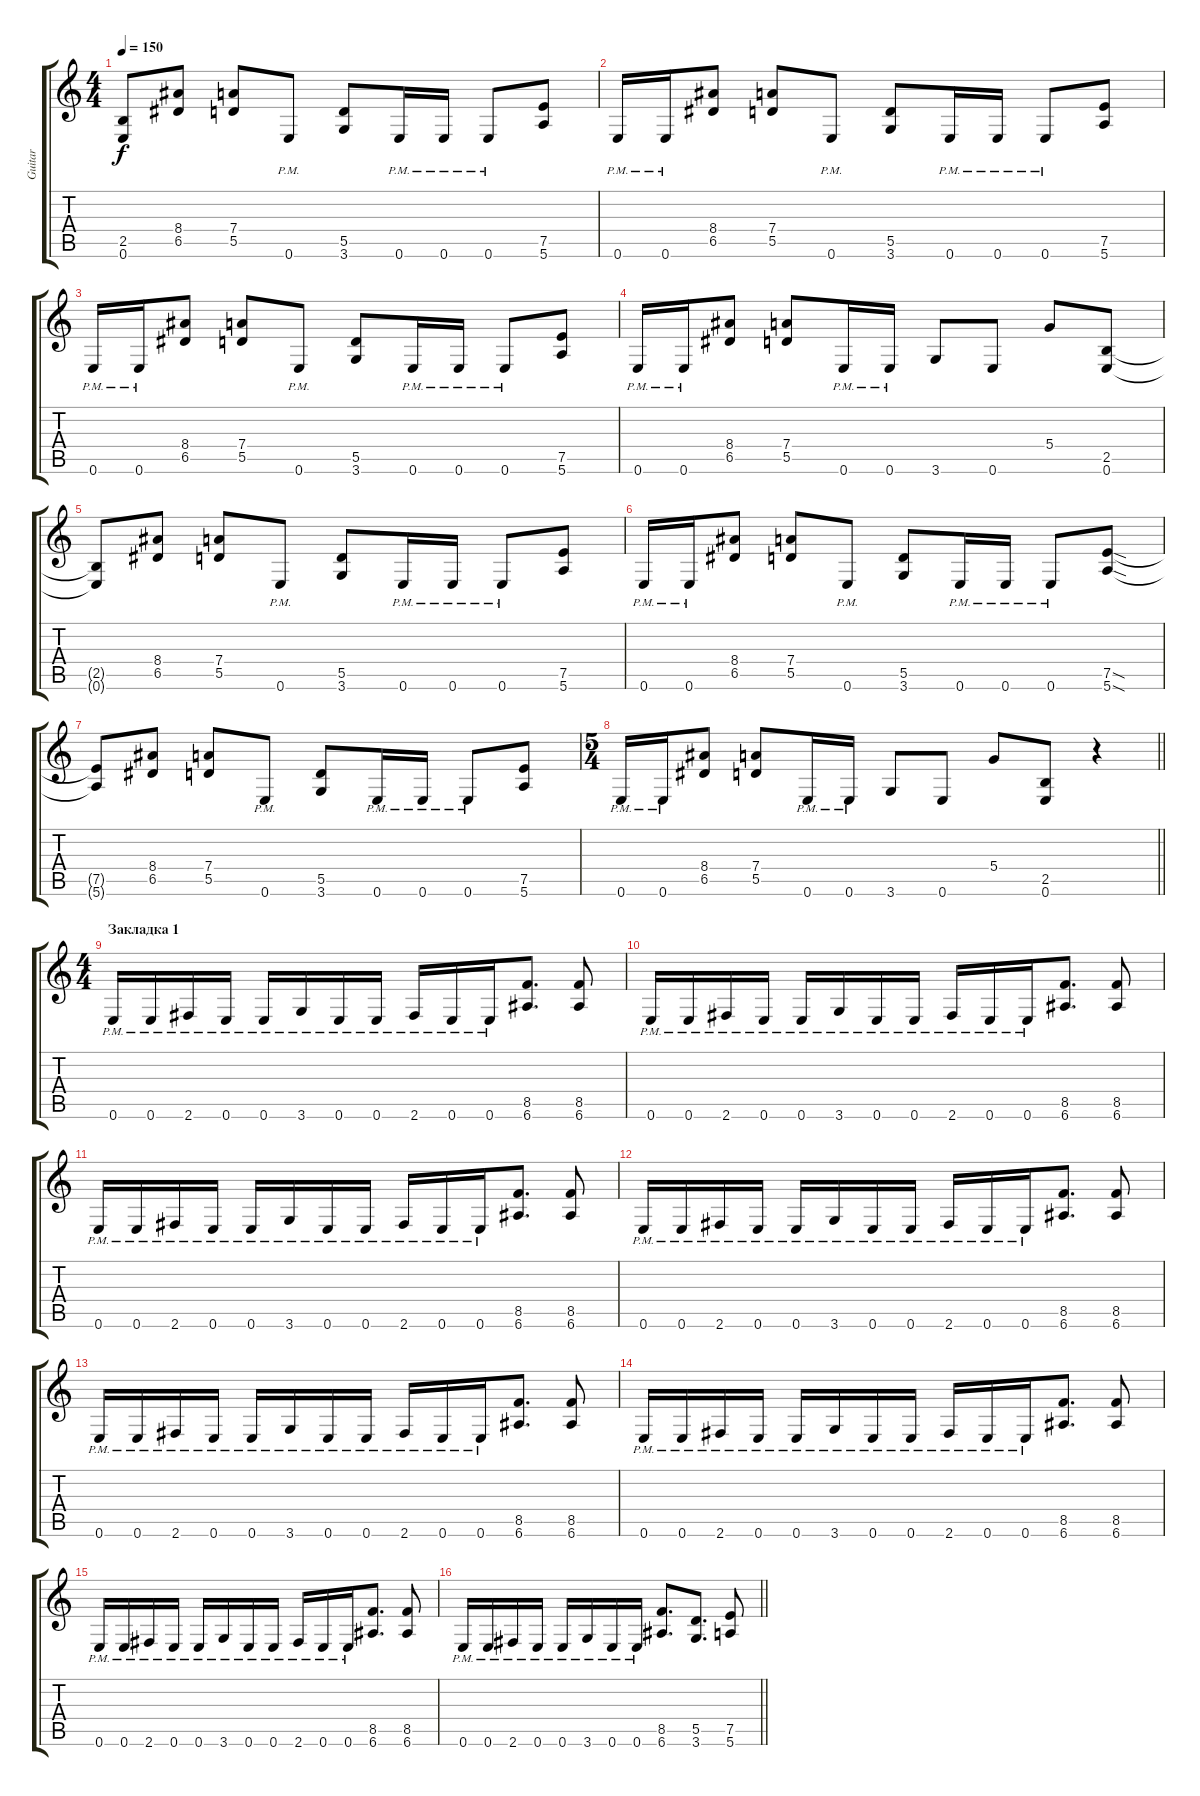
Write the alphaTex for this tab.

\track ("Guitar" "Guitar") {instrument distortionguitar}
\staff {score tabs}
\tuning (E4 B3 G3 D3 A2 E2) {hide}
\ts (4 4)
\tempo 150
\clef g2
\ks c
(2.5{t} 0.6{t}).8{dy f} (8.4 6.5).8 (7.4 5.5).8 0.6{pm}.8 (5.5 3.6).8 0.6{pm}.16 0.6{pm}.16 0.6{pm}.8 (7.5 5.6).8 |
0.6{pm}.16 0.6{pm}.16 (8.4 6.5).8 (7.4 5.5).8 0.6{pm}.8 (5.5 3.6).8 0.6{pm}.16 0.6{pm}.16 0.6{pm}.8 (7.5 5.6).8 |
0.6{pm}.16 0.6{pm}.16 (8.4 6.5).8 (7.4 5.5).8 0.6{pm}.8 (5.5 3.6).8 0.6{pm}.16 0.6{pm}.16 0.6{pm}.8 (7.5 5.6).8 |
0.6{pm}.16 0.6{pm}.16 (8.4 6.5).8 (7.4 5.5).8 0.6{pm}.16 0.6{pm}.16 3.6.8 0.6.8 5.4.8 (2.5 0.6).8 |
(2.5{t} 0.6{t}).8 (8.4 6.5).8 (7.4 5.5).8 0.6{pm}.8 (5.5 3.6).8 0.6{pm}.16 0.6{pm}.16 0.6{pm}.8 (7.5 5.6).8 |
0.6{pm}.16 0.6{pm}.16 (8.4 6.5).8 (7.4 5.5).8 0.6{pm}.8 (5.5 3.6).8 0.6{pm}.16 0.6{pm}.16 0.6{pm}.8 (7.5{sod} 5.6{sod}).8 |
(7.5{t} 5.6{t}).8 (8.4 6.5).8 (7.4 5.5).8 0.6{pm}.8 (5.5 3.6).8 0.6{pm}.16 0.6{pm}.16 0.6{pm}.8 (7.5 5.6).8 |
\ts (5 4)
\barLineRight lightlight
0.6{pm}.16 0.6{pm}.16 (8.4 6.5).8 (7.4 5.5).8 0.6{pm}.16 0.6{pm}.16 3.6.8 0.6.8 5.4.8 (2.5 0.6).8 r.4 |
\ts (4 4)
\section ("" "Закладка 1")
0.6{pm}.16 0.6{pm}.16 2.6{pm}.16 0.6{pm}.16 0.6{pm}.16 3.6{pm}.16 0.6{pm}.16 0.6{pm}.16 2.6{pm}.16 0.6{pm}.16 0.6{pm}.16 (8.5 6.6).8{d} (8.5 6.6).8 |
0.6{pm}.16 0.6{pm}.16 2.6{pm}.16 0.6{pm}.16 0.6{pm}.16 3.6{pm}.16 0.6{pm}.16 0.6{pm}.16 2.6{pm}.16 0.6{pm}.16 0.6{pm}.16 (8.5 6.6).8{d} (8.5 6.6).8 |
0.6{pm}.16 0.6{pm}.16 2.6{pm}.16 0.6{pm}.16 0.6{pm}.16 3.6{pm}.16 0.6{pm}.16 0.6{pm}.16 2.6{pm}.16 0.6{pm}.16 0.6{pm}.16 (8.5 6.6).8{d} (8.5 6.6).8 |
0.6{pm}.16 0.6{pm}.16 2.6{pm}.16 0.6{pm}.16 0.6{pm}.16 3.6{pm}.16 0.6{pm}.16 0.6{pm}.16 2.6{pm}.16 0.6{pm}.16 0.6{pm}.16 (8.5 6.6).8{d} (8.5 6.6).8 |
0.6{pm}.16 0.6{pm}.16 2.6{pm}.16 0.6{pm}.16 0.6{pm}.16 3.6{pm}.16 0.6{pm}.16 0.6{pm}.16 2.6{pm}.16 0.6{pm}.16 0.6{pm}.16 (8.5 6.6).8{d} (8.5 6.6).8 |
0.6{pm}.16 0.6{pm}.16 2.6{pm}.16 0.6{pm}.16 0.6{pm}.16 3.6{pm}.16 0.6{pm}.16 0.6{pm}.16 2.6{pm}.16 0.6{pm}.16 0.6{pm}.16 (8.5 6.6).8{d} (8.5 6.6).8 |
0.6{pm}.16 0.6{pm}.16 2.6{pm}.16 0.6{pm}.16 0.6{pm}.16 3.6{pm}.16 0.6{pm}.16 0.6{pm}.16 2.6{pm}.16 0.6{pm}.16 0.6{pm}.16 (8.5 6.6).8{d} (8.5 6.6).8 |
\barLineRight lightlight
0.6{pm}.16 0.6{pm}.16 2.6{pm}.16 0.6{pm}.16 0.6{pm}.16 3.6{pm}.16 0.6{pm}.16 0.6{pm}.16 (8.5 6.6).8{d} (5.5 3.6).8{d} (7.5 5.6).8
